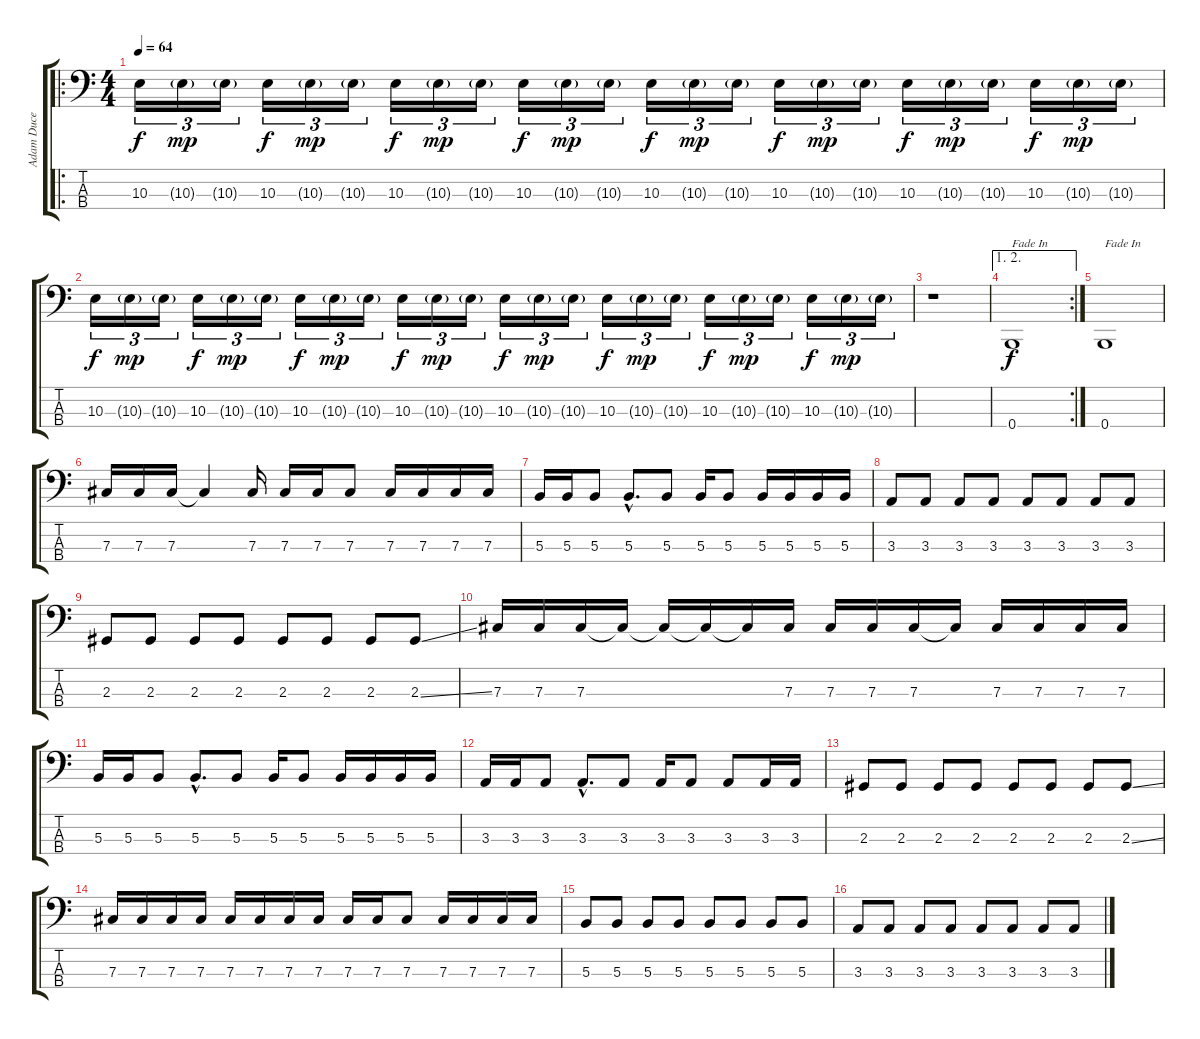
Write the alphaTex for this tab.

\track ("Adam Duce" "Adam Duce") {instrument electricbassfinger}
\staff {score tabs}
\tuning (E2 B1 Gb1 B0) {hide}
\ro
\ts (4 4)
\tempo 64
\clef f4
\ks c
10.3.16{tu (3 2) dy f volume 0} 10.3{g}.16{tu (3 2) dy mp} 10.3{g}.16{tu (3 2)} 10.3.16{tu (3 2) dy f} 10.3{g}.16{tu (3 2) dy mp} 10.3{g}.16{tu (3 2)} 10.3.16{tu (3 2) dy f} 10.3{g}.16{tu (3 2) dy mp} 10.3{g}.16{tu (3 2)} 10.3.16{tu (3 2) dy f} 10.3{g}.16{tu (3 2) dy mp} 10.3{g}.16{tu (3 2)} 10.3.16{tu (3 2) dy f} 10.3{g}.16{tu (3 2) dy mp} 10.3{g}.16{tu (3 2)} 10.3.16{tu (3 2) dy f} 10.3{g}.16{tu (3 2) dy mp} 10.3{g}.16{tu (3 2)} 10.3.16{tu (3 2) dy f} 10.3{g}.16{tu (3 2) dy mp} 10.3{g}.16{tu (3 2)} 10.3.16{tu (3 2) dy f} 10.3{g}.16{tu (3 2) dy mp} 10.3{g}.16{tu (3 2)} |
10.3.16{tu (3 2) dy f} 10.3{g}.16{tu (3 2) dy mp} 10.3{g}.16{tu (3 2)} 10.3.16{tu (3 2) dy f} 10.3{g}.16{tu (3 2) dy mp} 10.3{g}.16{tu (3 2)} 10.3.16{tu (3 2) dy f} 10.3{g}.16{tu (3 2) dy mp} 10.3{g}.16{tu (3 2)} 10.3.16{tu (3 2) dy f} 10.3{g}.16{tu (3 2) dy mp} 10.3{g}.16{tu (3 2)} 10.3.16{tu (3 2) dy f} 10.3{g}.16{tu (3 2) dy mp} 10.3{g}.16{tu (3 2)} 10.3.16{tu (3 2) dy f} 10.3{g}.16{tu (3 2) dy mp} 10.3{g}.16{tu (3 2)} 10.3.16{tu (3 2) dy f} 10.3{g}.16{tu (3 2) dy mp} 10.3{g}.16{tu (3 2)} 10.3.16{tu (3 2) dy f} 10.3{g}.16{tu (3 2) dy mp} 10.3{g}.16{tu (3 2)} |
r.1 |
\ae (1 2)
\rc 2
0.4.1{txt "Fade In" dy f volume 16} |
0.4.1{txt "Fade In" volume 16} |
7.3.16{volume 13} 7.3.16 7.3.16 7.3{t}.4 7.3.16 7.3.16 7.3.16 7.3.8 7.3.16 7.3.16 7.3.16 7.3.16 |
5.3.16 5.3.16 5.3.8 5.3{hac}.8{d} 5.3.8 5.3.16 5.3.8 5.3.16 5.3.16 5.3.16 5.3.16 |
3.3.8 3.3.8 3.3.8 3.3.8 3.3.8 3.3.8 3.3.8 3.3.8 |
2.3.8 2.3.8 2.3.8 2.3.8 2.3.8 2.3.8 2.3.8 2.3{ss}.8 |
7.3.16 7.3.16 7.3.16 7.3{t}.16 7.3{t}.16 7.3{t}.16 7.3{t}.16 7.3.16 7.3.16 7.3.16 7.3.16 7.3{t}.16 7.3.16 7.3.16 7.3.16 7.3.16 |
5.3.16 5.3.16 5.3.8 5.3{hac}.8{d} 5.3.8 5.3.16 5.3.8 5.3.16 5.3.16 5.3.16 5.3.16 |
3.3.16 3.3.16 3.3.8 3.3{hac}.8{d} 3.3.8 3.3.16 3.3.8 3.3.8 3.3.16 3.3.16 |
2.3.8 2.3.8 2.3.8 2.3.8 2.3.8 2.3.8 2.3.8 2.3{ss}.8 |
7.3.16 7.3.16 7.3.16 7.3.16 7.3.16 7.3.16 7.3.16 7.3.16 7.3.16 7.3.16 7.3.8 7.3.16 7.3.16 7.3.16 7.3.16 |
5.3.8 5.3.8 5.3.8 5.3.8 5.3.8 5.3.8 5.3.8 5.3.8 |
3.3.8 3.3.8 3.3.8 3.3.8 3.3.8 3.3.8 3.3.8 3.3.8
